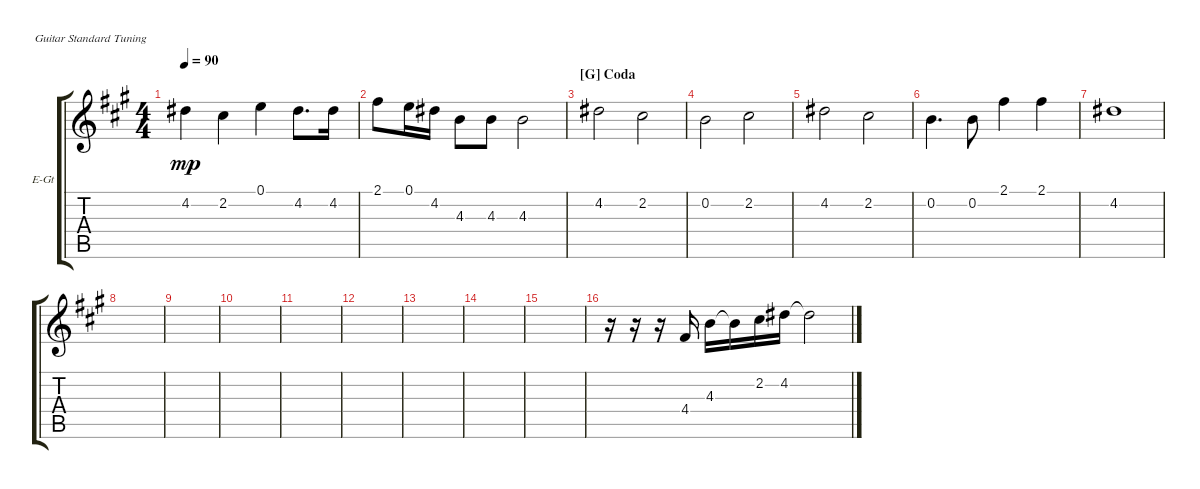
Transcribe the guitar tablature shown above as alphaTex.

\defaultSystemsLayout 4
\bracketExtendMode groupsimilarinstruments
\firstSystemTrackNameOrientation horizontal
\otherSystemsTrackNameOrientation horizontal
\chordDiagramsInScore
\track ("Melody" "E-Gt") {instrument electricguitarclean}
\staff {score tabs}
\tuning (E4 B3 G3 D3 A2 E2)
\ts (4 4)
\tempo 90
\clef g2
\scale
0.333333
\ks a
4.2.4{dy mp} 2.2.4 0.1.4 4.2.8{d} 4.2.16 |
\scale
0.333333 2.1.8 0.1.16 4.2.16 4.3.8 4.3.8 4.3.2 |
\section ("G" "Coda")
\scale
0.333333 4.2.2 2.2.2 |
\scale
0.333333 0.2.2 2.2.2 |
\scale
0.333333 4.2.2 2.2.2 |
\scale
0.333333 0.2.4{d} 0.2.8 2.1.4 2.1.4 |
\scale
0.333333 4.2.1 |
|
|
|
|
|
|
|
|
r.16 r.16 r.16 4.4.16 4.3.16 4.3{t}.16 2.2.16 4.2.16 4.2{t}.2
